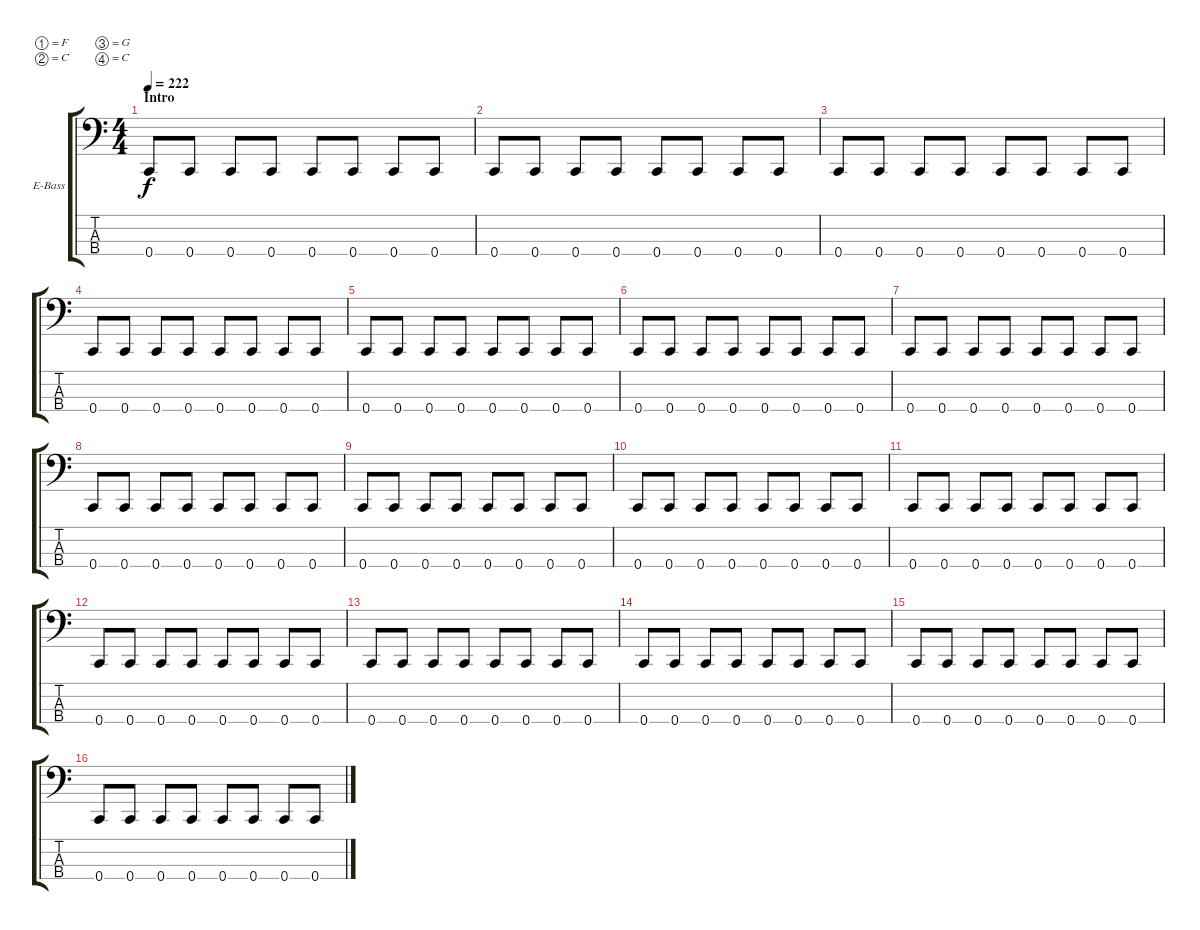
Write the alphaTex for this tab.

\defaultSystemsLayout 4
\bracketExtendMode groupsimilarinstruments
\firstSystemTrackNameOrientation horizontal
\otherSystemsTrackNameOrientation horizontal
\track ("Electric Bass" "E-Bass") {mute instrument electricbassfinger}
\staff {score tabs}
\tuning (F2 C2 G1 C1)
\ts (4 4)
\section ("" "Intro")
\tempo 222
\clef f4
\ks c
0.4.8{dy f instrument electricbassfinger} 0.4.8 0.4.8 0.4.8 0.4.8 0.4.8 0.4.8 0.4.8 |
0.4.8 0.4.8 0.4.8 0.4.8 0.4.8 0.4.8 0.4.8 0.4.8 |
0.4.8 0.4.8 0.4.8 0.4.8 0.4.8 0.4.8 0.4.8 0.4.8 |
0.4.8 0.4.8 0.4.8 0.4.8 0.4.8 0.4.8 0.4.8 0.4.8 |
0.4.8 0.4.8 0.4.8 0.4.8 0.4.8 0.4.8 0.4.8 0.4.8 |
0.4.8 0.4.8 0.4.8 0.4.8 0.4.8 0.4.8 0.4.8 0.4.8 |
0.4.8 0.4.8 0.4.8 0.4.8 0.4.8 0.4.8 0.4.8 0.4.8 |
0.4.8 0.4.8 0.4.8 0.4.8 0.4.8 0.4.8 0.4.8 0.4.8 |
0.4.8 0.4.8 0.4.8 0.4.8 0.4.8 0.4.8 0.4.8 0.4.8 |
0.4.8 0.4.8 0.4.8 0.4.8 0.4.8 0.4.8 0.4.8 0.4.8 |
0.4.8 0.4.8 0.4.8 0.4.8 0.4.8 0.4.8 0.4.8 0.4.8 |
0.4.8 0.4.8 0.4.8 0.4.8 0.4.8 0.4.8 0.4.8 0.4.8 |
0.4.8 0.4.8 0.4.8 0.4.8 0.4.8 0.4.8 0.4.8 0.4.8 |
0.4.8 0.4.8 0.4.8 0.4.8 0.4.8 0.4.8 0.4.8 0.4.8 |
0.4.8 0.4.8 0.4.8 0.4.8 0.4.8 0.4.8 0.4.8 0.4.8 |
0.4.8 0.4.8 0.4.8 0.4.8 0.4.8 0.4.8 0.4.8 0.4.8
